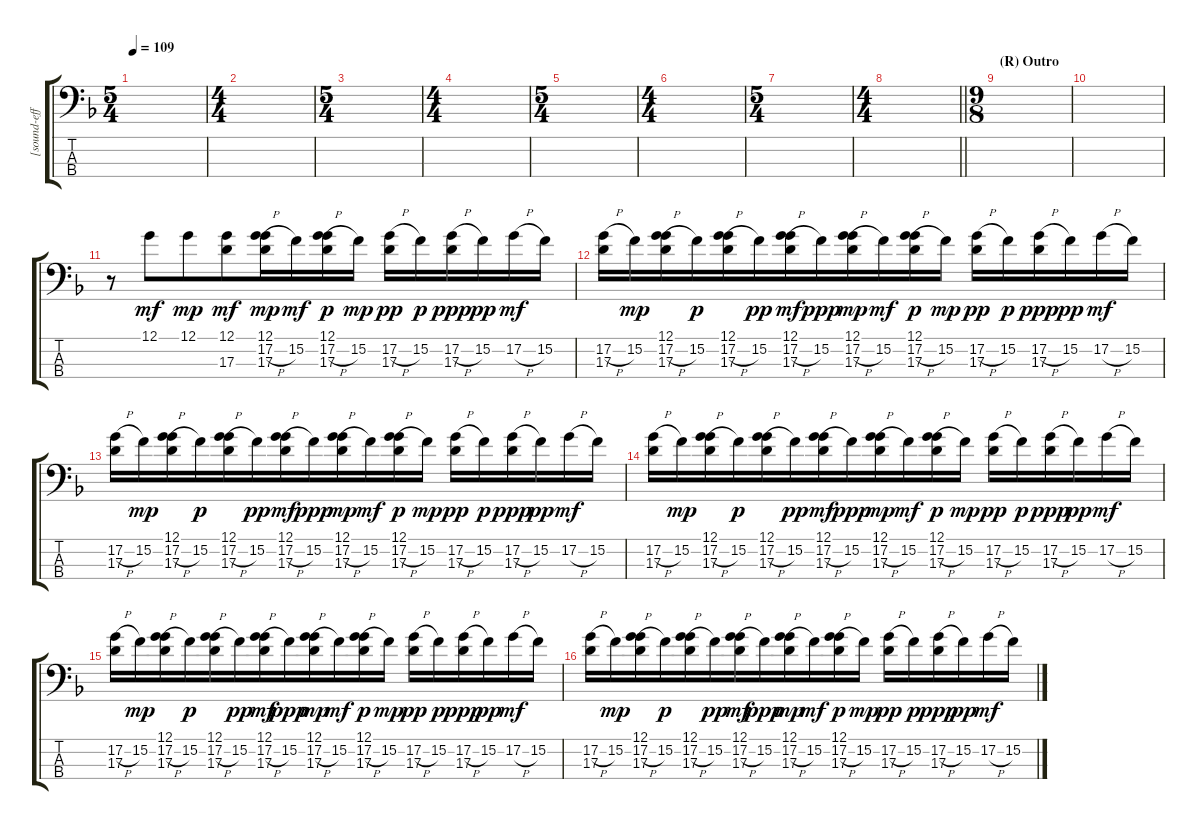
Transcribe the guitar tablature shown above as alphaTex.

\track ("[sound-effect support]" "[sound-eff") {instrument electricbasspick}
\staff {score tabs}
\tuning (G2 D2 A1 D1) {hide}
\ts (5 4)
\tempo 109
\clef f4
\ks dminor
|
\ts (4 4)
|
\ts (5 4)
|
\ts (4 4)
|
\ts (5 4)
|
\ts (4 4)
|
\ts (5 4)
|
\ts (4 4)
\barLineRight lightlight
|
\ts (9 8)
\section ("" "(R) Outro")
|
|
r.8 12.1.8{dy mf} 12.1.8{dy mp beam merge} (12.1 17.3).8{dy mf} (12.1 17.2{h} 17.3).16{dy mp} 15.2.16{dy mf} (12.1 17.2{h} 17.3).16{dy p} 15.2.16{dy mp} (17.2{h} 17.3).16{dy pp} 15.2.16{dy p} (17.2{h} 17.3).16{dy ppp beam merge} 15.2.16{dy pp} 17.2{h}.16{dy mf} 15.2.16 |
(17.2{h} 17.3).16 15.2.16{dy mp} (12.1 17.2{h} 17.3).16 15.2.16{dy p} (12.1 17.2{h} 17.3).16 15.2.16{dy pp beam merge} (12.1 17.2{h} 17.3).16{dy mf} 15.2.16{dy ppp} (12.1 17.2{h} 17.3).16{dy mp} 15.2.16{dy mf} (12.1 17.2{h} 17.3).16{dy p} 15.2.16{dy mp} (17.2{h} 17.3).16{dy pp} 15.2.16{dy p} (17.2{h} 17.3).16{dy ppp beam merge} 15.2.16{dy pp} 17.2{h}.16{dy mf} 15.2.16 |
(17.2{h} 17.3).16 15.2.16{dy mp} (12.1 17.2{h} 17.3).16 15.2.16{dy p} (12.1 17.2{h} 17.3).16 15.2.16{dy pp beam merge} (12.1 17.2{h} 17.3).16{dy mf} 15.2.16{dy ppp} (12.1 17.2{h} 17.3).16{dy mp} 15.2.16{dy mf} (12.1 17.2{h} 17.3).16{dy p} 15.2.16{dy mp} (17.2{h} 17.3).16{dy pp} 15.2.16{dy p} (17.2{h} 17.3).16{dy ppp beam merge} 15.2.16{dy pp} 17.2{h}.16{dy mf} 15.2.16 |
(17.2{h} 17.3).16 15.2.16{dy mp} (12.1 17.2{h} 17.3).16 15.2.16{dy p} (12.1 17.2{h} 17.3).16 15.2.16{dy pp beam merge} (12.1 17.2{h} 17.3).16{dy mf} 15.2.16{dy ppp} (12.1 17.2{h} 17.3).16{dy mp} 15.2.16{dy mf} (12.1 17.2{h} 17.3).16{dy p} 15.2.16{dy mp} (17.2{h} 17.3).16{dy pp} 15.2.16{dy p} (17.2{h} 17.3).16{dy ppp beam merge} 15.2.16{dy pp} 17.2{h}.16{dy mf} 15.2.16 |
(17.2{h} 17.3).16 15.2.16{dy mp} (12.1 17.2{h} 17.3).16 15.2.16{dy p} (12.1 17.2{h} 17.3).16 15.2.16{dy pp beam merge} (12.1 17.2{h} 17.3).16{dy mf} 15.2.16{dy ppp} (12.1 17.2{h} 17.3).16{dy mp} 15.2.16{dy mf} (12.1 17.2{h} 17.3).16{dy p} 15.2.16{dy mp} (17.2{h} 17.3).16{dy pp} 15.2.16{dy p} (17.2{h} 17.3).16{dy ppp beam merge} 15.2.16{dy pp} 17.2{h}.16{dy mf} 15.2.16 |
(17.2{h} 17.3).16 15.2.16{dy mp} (12.1 17.2{h} 17.3).16 15.2.16{dy p} (12.1 17.2{h} 17.3).16 15.2.16{dy pp beam merge} (12.1 17.2{h} 17.3).16{dy mf} 15.2.16{dy ppp} (12.1 17.2{h} 17.3).16{dy mp} 15.2.16{dy mf} (12.1 17.2{h} 17.3).16{dy p} 15.2.16{dy mp} (17.2{h} 17.3).16{dy pp} 15.2.16{dy p} (17.2{h} 17.3).16{dy ppp beam merge} 15.2.16{dy pp} 17.2{h}.16{dy mf} 15.2.16
